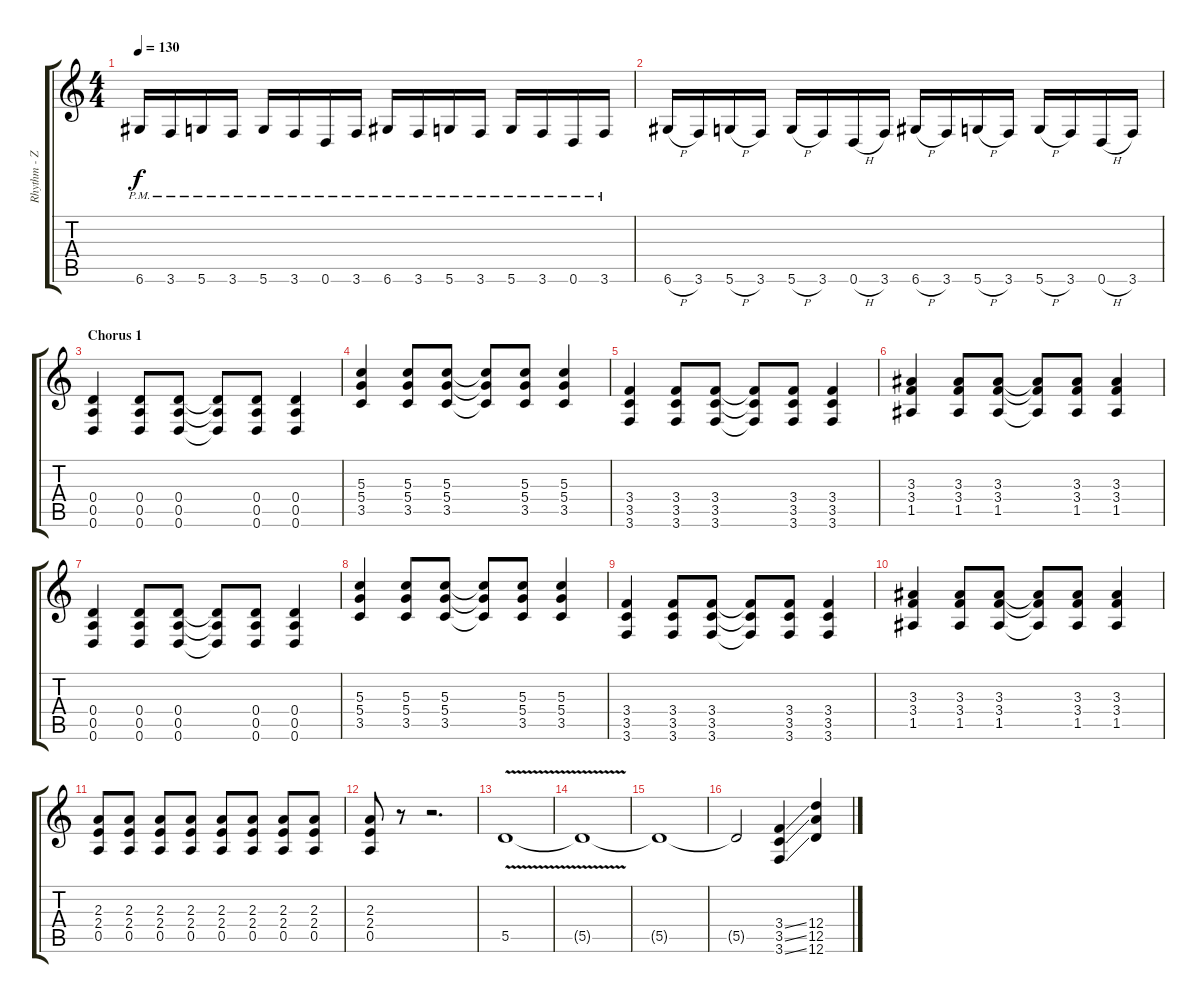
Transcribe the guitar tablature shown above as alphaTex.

\track ("Rhythm - Zacky Vengeance" "Rhythm - Z") {instrument distortionguitar}
\staff {score tabs}
\tuning (E4 B3 G3 D3 A2 D2) {hide}
\ts (4 4)
\tempo 130
\clef g2
\ks c
6.6{pm}.16{dy f} 3.6{pm}.16 5.6{pm}.16 3.6{pm}.16 5.6{pm}.16 3.6{pm}.16 0.6{pm}.16 3.6{pm}.16 6.6{pm}.16 3.6{pm}.16 5.6{pm}.16 3.6{pm}.16 5.6{pm}.16 3.6{pm}.16 0.6{pm}.16 3.6{pm}.16 |
6.6{h}.16 3.6.16 5.6{h}.16 3.6.16 5.6{h}.16 3.6.16 0.6{h}.16 3.6.16 6.6{h}.16 3.6.16 5.6{h}.16 3.6.16 5.6{h}.16 3.6.16 0.6{h}.16 3.6.16 |
\section ("" "Chorus 1")
(0.4 0.5 0.6).4 (0.4 0.5 0.6).8 (0.4 0.5 0.6).8 (0.4{t} 0.5{t} 0.6{t}).8 (0.4 0.5 0.6).8 (0.4 0.5 0.6).4 |
(5.3 5.4 3.5).4 (5.3 5.4 3.5).8 (5.3 5.4 3.5).8 (5.3{t} 5.4{t} 3.5{t}).8 (5.3 5.4 3.5).8 (5.3 5.4 3.5).4 |
(3.4 3.5 3.6).4 (3.4 3.5 3.6).8 (3.4 3.5 3.6).8 (3.4{t} 3.5{t} 3.6{t}).8 (3.4 3.5 3.6).8 (3.4 3.5 3.6).4 |
(3.3 3.4 1.5).4 (3.3 3.4 1.5).8 (3.3 3.4 1.5).8 (3.3{t} 3.4{t} 1.5{t}).8 (3.3 3.4 1.5).8 (3.3 3.4 1.5).4 |
(0.4 0.5 0.6).4 (0.4 0.5 0.6).8 (0.4 0.5 0.6).8 (0.4{t} 0.5{t} 0.6{t}).8 (0.4 0.5 0.6).8 (0.4 0.5 0.6).4 |
(5.3 5.4 3.5).4 (5.3 5.4 3.5).8 (5.3 5.4 3.5).8 (5.3{t} 5.4{t} 3.5{t}).8 (5.3 5.4 3.5).8 (5.3 5.4 3.5).4 |
(3.4 3.5 3.6).4 (3.4 3.5 3.6).8 (3.4 3.5 3.6).8 (3.4{t} 3.5{t} 3.6{t}).8 (3.4 3.5 3.6).8 (3.4 3.5 3.6).4 |
(3.3 3.4 1.5).4 (3.3 3.4 1.5).8 (3.3 3.4 1.5).8 (3.3{t} 3.4{t} 1.5{t}).8 (3.3 3.4 1.5).8 (3.3 3.4 1.5).4 |
(2.3 2.4 0.5).8 (2.3 2.4 0.5).8 (2.3 2.4 0.5).8 (2.3 2.4 0.5).8 (2.3 2.4 0.5).8 (2.3 2.4 0.5).8 (2.3 2.4 0.5).8 (2.3 2.4 0.5).8 |
(2.3 2.4 0.5).8 r.8 r.2{d} |
5.5{v}.1 |
5.5{t}.1 |
5.5{t}.1 |
5.5{t}.2 (3.4{ss} 3.5{ss} 3.6{ss}).4 (12.4{ss} 12.5{ss} 12.6{ss}).4
